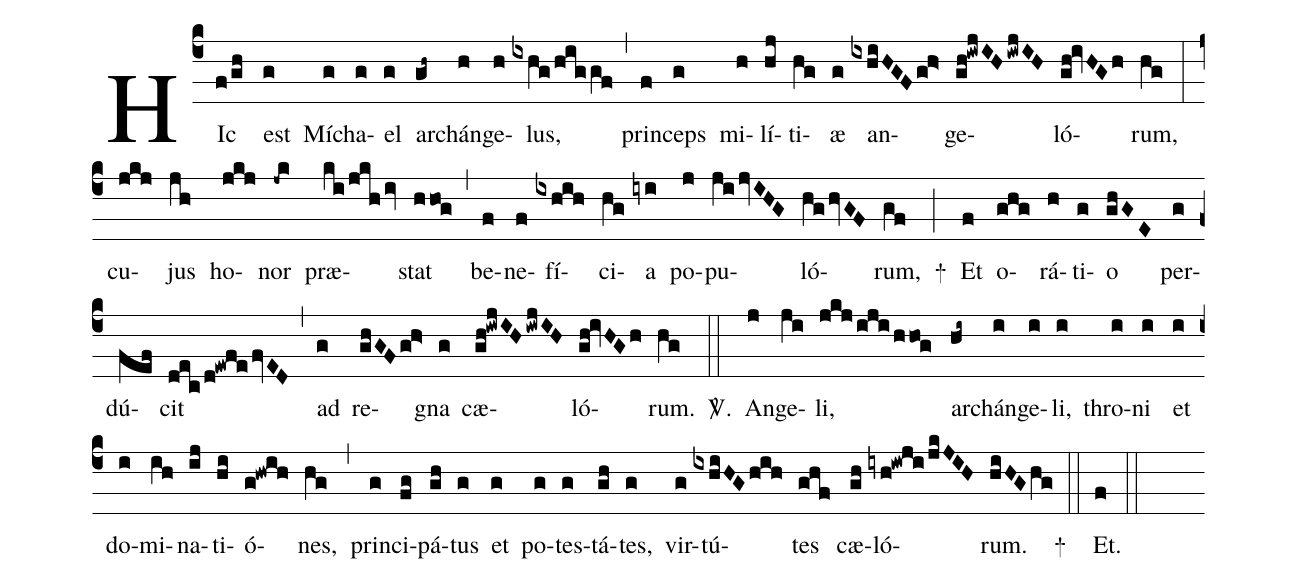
%%
(c4)
HIc(f/gh) est(g) Mí(g)cha(g)el(g) ar(gh~)chán(h)ge(h)lus,(ixhg/higgf) (,)
prin(f)ceps(g) mi(h)lí(hj)ti(hg)æ(g) an(ixhiHGFgh>)ge(gh!iwjIHiwjIH)ló(gh!ivHGh)rum,(hg) (:)
cu(jkj)jus(jh) ho(jkj)nor(-jk) præ(ki/jkhiv)stat(hhog) (,)
be(f)ne(f)fí(ixhih)ci(hg)a(iyi) po(j)pu(ji/jvIHG)ló(hg/hvGF)rum,(gf) +(;)
Et(f) o(ghg)rá(h)ti(g)o(ghGE) per(g)dú(fef)cit(dec/d!ewfe/fvED) (,)
ad(g) re(ghGFgh>)gna(g) cæ(gh!iwjIHiwjIH)ló(gh!ivHGh)rum.(hg) <sp>V/</sp>.(::)
An(j)ge(ji)li,(jkj/iji/hhog) ar(hi~)chán(i)ge(i)li,(i) thro(i)ni(i) et(i) do(i)mi(ih)na(ij)ti(hi)ó(g!hwih)nes,(hg) (,)
prin(g)ci(fg)pá(gh)tus(g) et(g) po(g)tes(g)tá(gh)tes,(g) vir(g)tú(ixhiHGhih)tes(ghf) cæ(gh)ló(iyh!iwji/jkJIH)rum.(hiHGhg) +(::)
Et.(f) (::)
